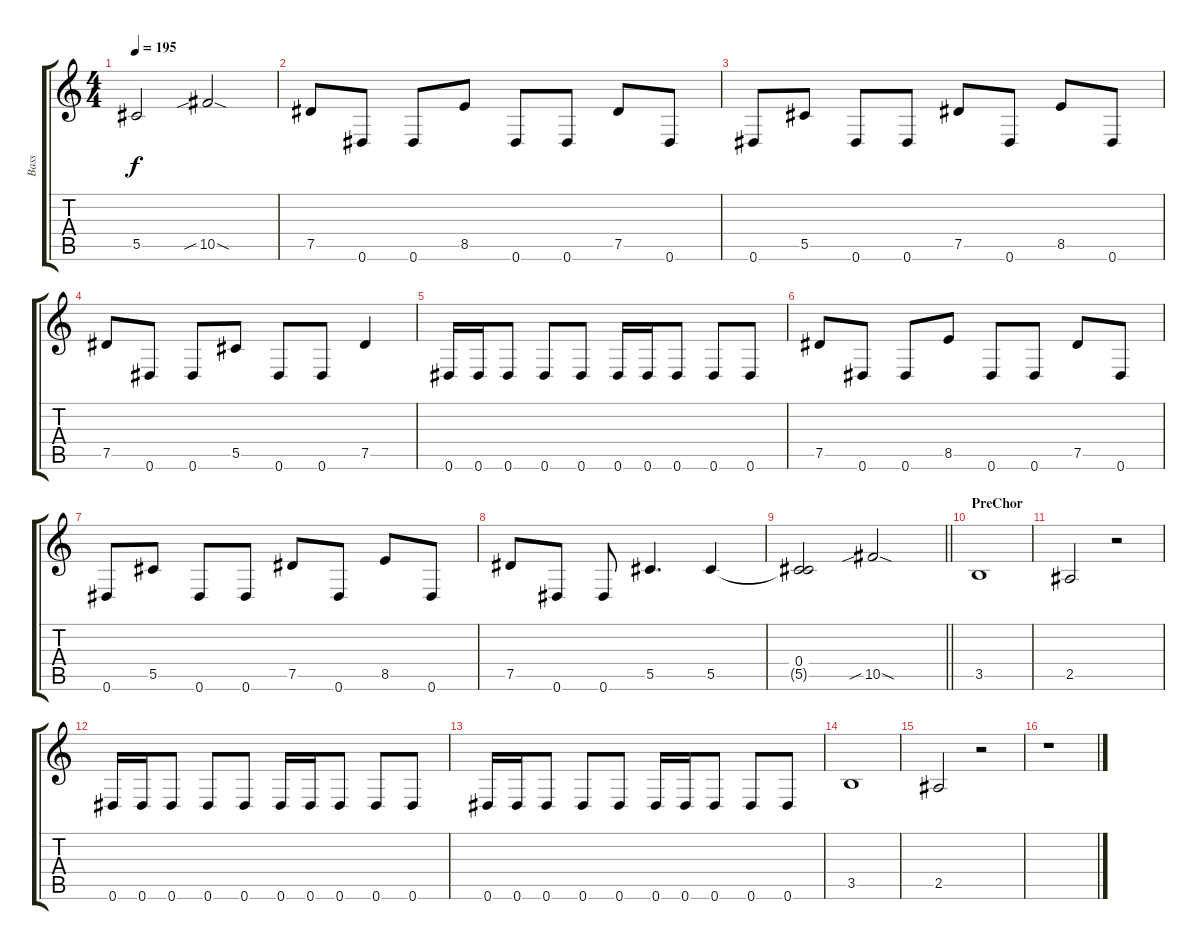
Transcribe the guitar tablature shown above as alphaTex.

\track ("Bass" "Bass") {instrument electricbassfinger}
\staff {score tabs}
\tuning (Eb4 Bb3 Gb3 Db3 Ab2 Eb2) {hide}
\ts (4 4)
\tempo 195
\clef g2
\ks c
5.5{t}.2{dy f} 10.5{sib sod}.2 |
7.5.8 0.6.8 0.6.8 8.5.8 0.6.8 0.6.8 7.5.8 0.6.8 |
0.6.8 5.5.8 0.6.8 0.6.8 7.5.8 0.6.8 8.5.8 0.6.8 |
7.5.8 0.6.8 0.6.8 5.5.8 0.6.8 0.6.8 7.5.4 |
0.6.16 0.6.16 0.6.8 0.6.8 0.6.8 0.6.16 0.6.16 0.6.8 0.6.8 0.6.8 |
7.5.8 0.6.8 0.6.8 8.5.8 0.6.8 0.6.8 7.5.8 0.6.8 |
0.6.8 5.5.8 0.6.8 0.6.8 7.5.8 0.6.8 8.5.8 0.6.8 |
7.5.8 0.6.8 0.6.8 5.5.4{d} 5.5.4 |
\barLineRight lightlight
(0.4 5.5{t}).2 10.5{sib sod}.2 |
\section ("" "PreChor")
3.5.1 |
2.5.2 r.2 |
0.6.16 0.6.16 0.6.8 0.6.8 0.6.8 0.6.16 0.6.16 0.6.8 0.6.8 0.6.8 |
0.6.16 0.6.16 0.6.8 0.6.8 0.6.8 0.6.16 0.6.16 0.6.8 0.6.8 0.6.8 |
3.5.1 |
2.5.2 r.2 |
r.1
